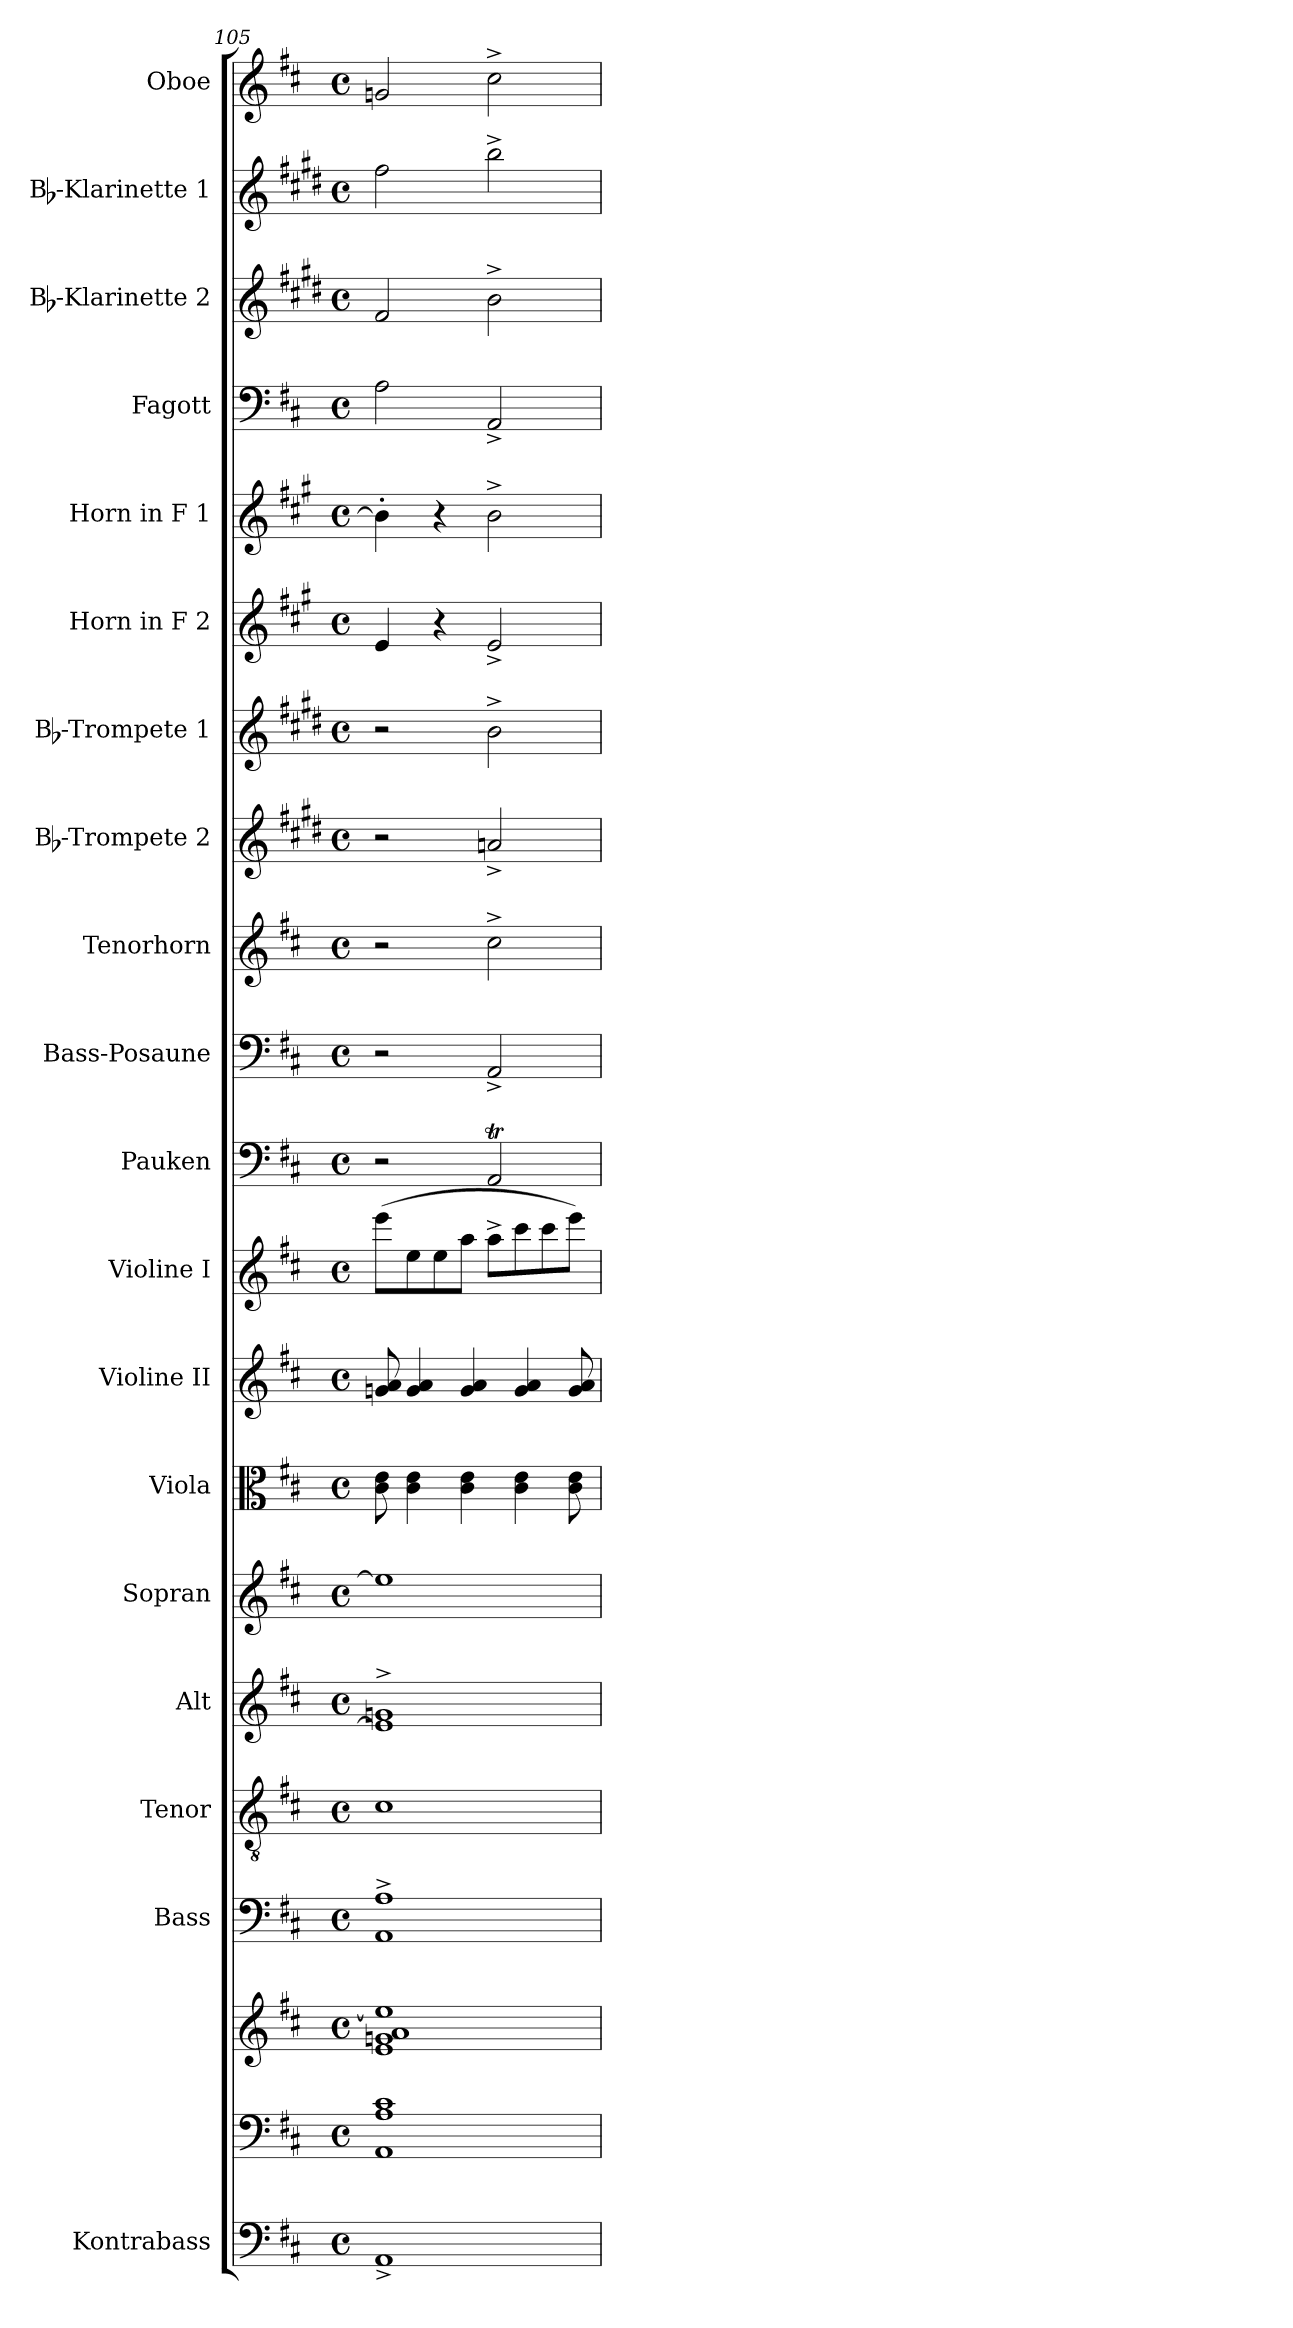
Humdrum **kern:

**kern	**kern	**kern	**kern	**kern	**kern	**kern	**kern	**kern	**kern	**kern	**kern	**kern	**kern	**kern	**kern	**kern	**kern	**kern	**kern	**kern
*part20	*part19	*part19	*part18	*part17	*part16	*part15	*part14	*part13	*part12	*part11	*part10	*part9	*part8	*part7	*part6	*part5	*part4	*part3	*part2	*part1
*staff21	*staff20	*staff19	*staff18	*staff17	*staff16	*staff15	*staff14	*staff13	*staff12	*staff11	*staff10	*staff9	*staff8	*staff7	*staff6	*staff5	*staff4	*staff3	*staff2	*staff1
*I"Kontrabass	*	*	*I"Bass	*I"Tenor	*I"Alt	*I"Sopran	*I"Viola	*I"Violine II	*I"Violine I	*I"Pauken	*I"Bass-Posaune	*I"Tenorhorn	*I"Bb-Trompete 2	*I"Bb-Trompete 1	*I"Horn in F 2	*I"Horn in F 1	*I"Fagott	*I"Bb-Klarinette 2	*I"Bb-Klarinette 1	*I"Oboe
*I'Kb.	*	*	*I'B.	*I'T.	*I'A.	*I'S.	*I'Vla.	*I'Vl. II	*I'Vl. I	*I'Pk.	*I'B. Pos.	*I'T. Hrn.	*I'Bb Trp. 2	*I'Bb Trp. 1	*	*	*I'Fg.	*I'Bb Kl. 2	*I'Bb Kl. 1	*I'Ob.
*clefF4	*clefF4	*clefG2	*clefF4	*clefGv2	*clefG2	*clefG2	*clefC3	*clefG2	*clefG2	*clefF4	*clefF4	*clefG2	*clefG2	*clefG2	*clefG2	*clefG2	*clefF4	*clefG2	*clefG2	*clefG2
*ITrd7c12	*	*	*	*	*	*	*	*	*	*	*	*ITrd8c14	*ITrd1c2	*ITrd1c2	*ITrd4c7	*ITrd4c7	*	*ITrd1c2	*ITrd1c2	*
*k[f#c#]	*k[f#c#]	*k[f#c#]	*k[f#c#]	*k[f#c#]	*k[f#c#]	*k[f#c#]	*k[f#c#]	*k[f#c#]	*k[f#c#]	*k[f#c#]	*k[f#c#]	*k[f#c#]	*k[f#c#]	*k[f#c#]	*k[f#c#]	*k[f#c#]	*k[f#c#]	*k[f#c#]	*k[f#c#]	*k[f#c#]
*D:	*D:	*D:	*D:	*D:	*D:	*D:	*D:	*D:	*D:	*D:	*D:	*D:	*D:	*D:	*D:	*D:	*D:	*D:	*D:	*D:
*M4/4	*M4/4	*M4/4	*M4/4	*M4/4	*M4/4	*M4/4	*M4/4	*M4/4	*M4/4	*M4/4	*M4/4	*M4/4	*M4/4	*M4/4	*M4/4	*M4/4	*M4/4	*M4/4	*M4/4	*M4/4
*met(c)	*met(c)	*met(c)	*met(c)	*met(c)	*met(c)	*met(c)	*met(c)	*met(c)	*met(c)	*met(c)	*met(c)	*met(c)	*met(c)	*met(c)	*met(c)	*met(c)	*met(c)	*met(c)	*met(c)	*met(c)
=105	=105	=105	=105	=105	=105	=105	=105	=105	=105	=105	=105	=105	=105	=105	=105	=105	=105	=105	=105	=105
*	*^	*	*^	*	*^	*	*	*	*	*	*	*	*	*	*	*	*	*	*	*
1AAA^<	1A 1c#	1AA	1e 1gn 1a 1ee]	1A^>	1AA	1c#	1gn^>	1e]	1ee]	8c#\ 8e\	8gn/ 8a/	(>8eee\L	2r	2r	2r	2r	2r	4A/	4e'>\]	2A\	2e/	2ee\	2gn/
.	.	.	.	.	.	.	.	.	.	4c#\ 4e\	4g/ 4a/	8ee\	.	.	.	.	.	.	.	.	.	.	.
.	.	.	.	.	.	.	.	.	.	.	.	8ee\	.	.	.	.	.	4r	4r	.	.	.	.
.	.	.	.	.	.	.	.	.	.	4c#\ 4e\	4g/ 4a/	8aa\J	.	.	.	.	.	.	.	.	.	.	.
.	.	.	.	.	.	.	.	.	.	.	.	8aa^>\L	2AAT/	2AA^</	2c#^>\	2gn^</	2a^>\	2A^</	2e^>\	2AA^</	2a^>\	2aa^>\	2cc#^>\
.	.	.	.	.	.	.	.	.	.	4c#\ 4e\	4g/ 4a/	8ccc#\	.	.	.	.	.	.	.	.	.	.	.
.	.	.	.	.	.	.	.	.	.	.	.	8ccc#\	.	.	.	.	.	.	.	.	.	.	.
.	.	.	.	.	.	.	.	.	.	8c#\ 8e\	8g/ 8a/	8eee\J)	.	.	.	.	.	.	.	.	.	.	.
*	*v	*v	*	*v	*v	*	*v	*v	*	*	*	*	*	*	*	*	*	*	*	*	*	*	*
=	=	=	=	=	=	=	=	=	=	=	=	=	=	=	=	=	=	=	=	=
*-	*-	*-	*-	*-	*-	*-	*-	*-	*-	*-	*-	*-	*-	*-	*-	*-	*-	*-	*-	*-
